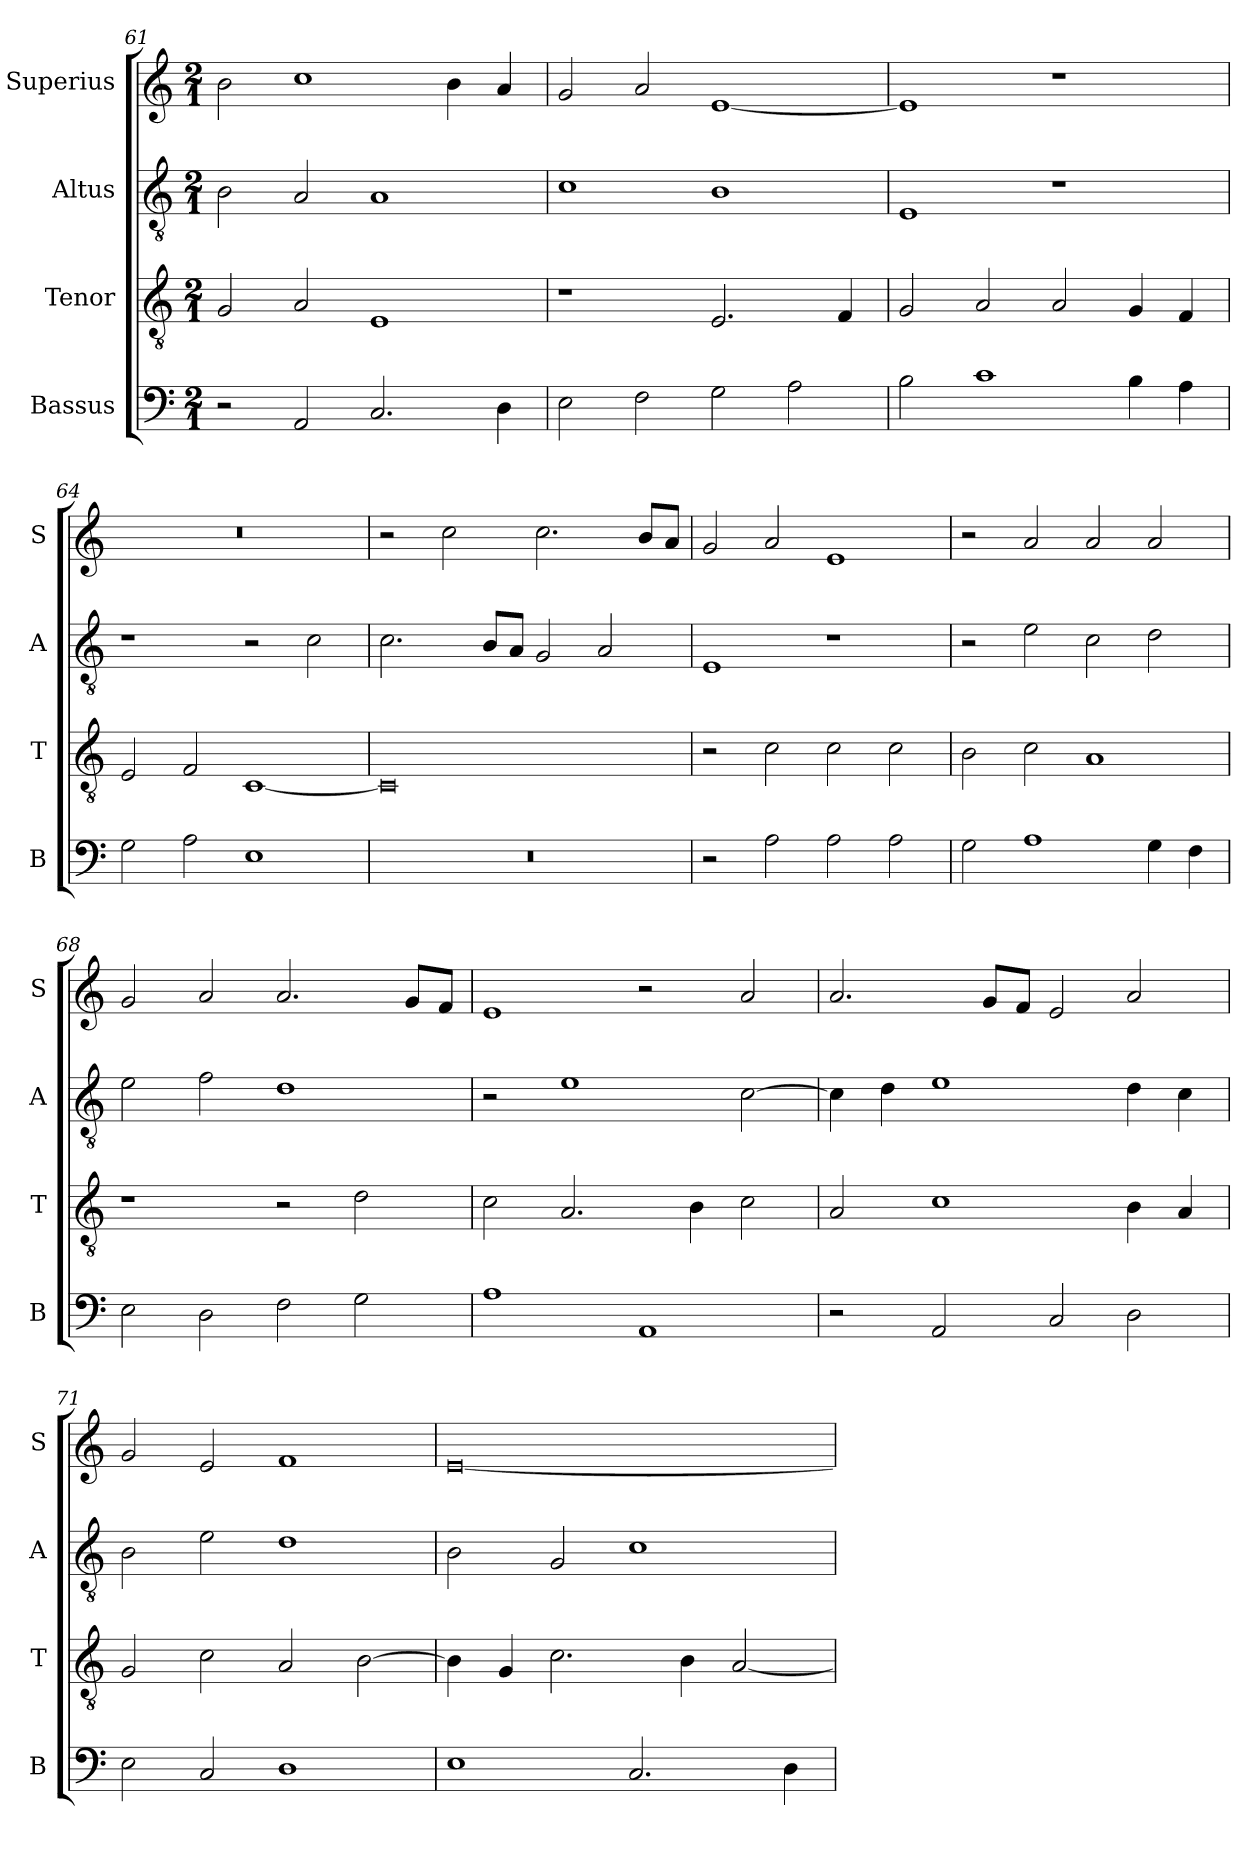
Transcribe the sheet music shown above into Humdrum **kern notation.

**kern	**kern	**kern	**kern
*part4	*part3	*part2	*part1
*staff4	*staff3	*staff2	*staff1
*I"Bassus	*I"Tenor	*I"Altus	*I"Superius
*I'B	*I'T	*I'A	*I'S
*clefF4	*clefGv2	*clefGv2	*clefG2
*k[]	*k[]	*k[]	*k[]
*C:	*C:	*C:	*C:
*M2/1	*M2/1	*M2/1	*M2/1
=61	=61	=61	=61
2r	2G	2B	2b
2AA	2A	2A	1cc
2.C	1E	1A	.
.	.	.	4b
4D	.	.	4a
=62	=62	=62	=62
2E	1r	1c	2g
2F	.	.	2a
2G	2.E	1B	[1e
2A	.	.	.
.	4F	.	.
=63	=63	=63	=63
2B	2G	1E	1e]
1c	2A	.	.
.	2A	1r	1r
4B	4G	.	.
4A	4F	.	.
=64	=64	=64	=64
2G	2E	1r	0r
2A	2F	.	.
1E	[1C	2r	.
.	.	2c	.
=65	=65	=65	=65
0r	0C]	2.c	2r
.	.	.	2cc
.	.	8BL	.
.	.	8AJ	.
.	.	2G	2.cc
.	.	2A	.
.	.	.	8bL
.	.	.	8aJ
=66	=66	=66	=66
2r	2r	1E	2g
2A	2c	.	2a
2A	2c	1r	1e
2A	2c	.	.
=67	=67	=67	=67
2G	2B	2r	2r
1A	2c	2e	2a
.	1A	2c	2a
4G	.	2d	2a
4F	.	.	.
=68	=68	=68	=68
2E	1r	2e	2g
2D	.	2f	2a
2F	2r	1d	2.a
2G	2d	.	.
.	.	.	8gL
.	.	.	8fJ
=69	=69	=69	=69
1A	2c	2r	1e
.	2.A	1e	.
1AA	.	.	2r
.	4B	.	.
.	2c	[2c	2a
=70	=70	=70	=70
2r	2A	4c]	2.a
.	.	4d	.
2AA	1c	1e	.
.	.	.	8gL
.	.	.	8fJ
2C	.	.	2e
2D	4B	4d	2a
.	4A	4c	.
=71	=71	=71	=71
2E	2G	2B	2g
2C	2c	2e	2e
1D	2A	1d	1f
.	[2B	.	.
=72	=72	=72	=72
1E	4B]	2B	[0e
.	4G	.	.
.	2.c	2G	.
2.C	.	1c	.
.	4B	.	.
.	[2A	.	.
4D	.	.	.
=	=	=	=
*-	*-	*-	*-
